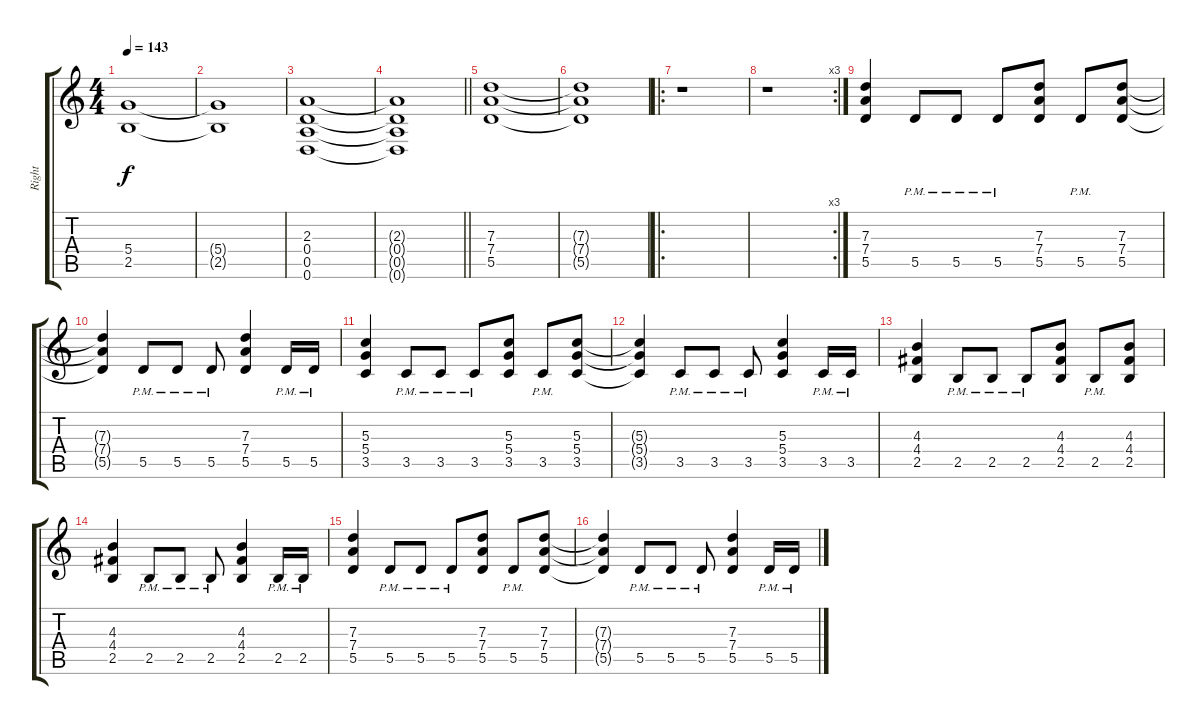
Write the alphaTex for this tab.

\track ("Right" "Right") {instrument overdrivenguitar}
\staff {score tabs}
\tuning (E4 B3 G3 D3 A2 D2) {hide}
\ts (4 4)
\tempo 143
\clef g2
\ks c
(5.4 2.5).1{dy f} |
(5.4{t} 2.5{t}).1 |
(2.3 0.4 0.5 0.6).1 |
\barLineRight lightlight
(2.3{t} 0.4{t} 0.5{t} 0.6{t}).1 |
(7.3 7.4 5.5).1 |
(7.3{t} 7.4{t} 5.5{t}).1 |
\ro
r.1 |
\rc 3
r.1 |
(7.3 7.4 5.5).4 5.5{pm}.8 5.5{pm}.8 5.5{pm}.8 (7.3 7.4 5.5).8 5.5{pm}.8 (7.3 7.4 5.5).8 |
(7.3{t} 7.4{t} 5.5{t}).4 5.5{pm}.8 5.5{pm}.8 5.5{pm}.8 (7.3 7.4 5.5).4 5.5{pm}.16 5.5{pm}.16 |
(5.3 5.4 3.5).4 3.5{pm}.8 3.5{pm}.8 3.5{pm}.8 (5.3 5.4 3.5).8 3.5{pm}.8 (5.3 5.4 3.5).8 |
(5.3{t} 5.4{t} 3.5{t}).4 3.5{pm}.8 3.5{pm}.8 3.5{pm}.8 (5.3 5.4 3.5).4 3.5{pm}.16 3.5{pm}.16 |
(4.3 4.4 2.5).4 2.5{pm}.8 2.5{pm}.8 2.5{pm}.8 (4.3 4.4 2.5).8 2.5{pm}.8 (4.3 4.4 2.5).8 |
(4.3 4.4 2.5).4 2.5{pm}.8 2.5{pm}.8 2.5{pm}.8 (4.3 4.4 2.5).4 2.5{pm}.16 2.5{pm}.16 |
(7.3 7.4 5.5).4 5.5{pm}.8 5.5{pm}.8 5.5{pm}.8 (7.3 7.4 5.5).8 5.5{pm}.8 (7.3 7.4 5.5).8 |
(7.3{t} 7.4{t} 5.5{t}).4 5.5{pm}.8 5.5{pm}.8 5.5{pm}.8 (7.3 7.4 5.5).4 5.5{pm}.16 5.5{pm}.16
